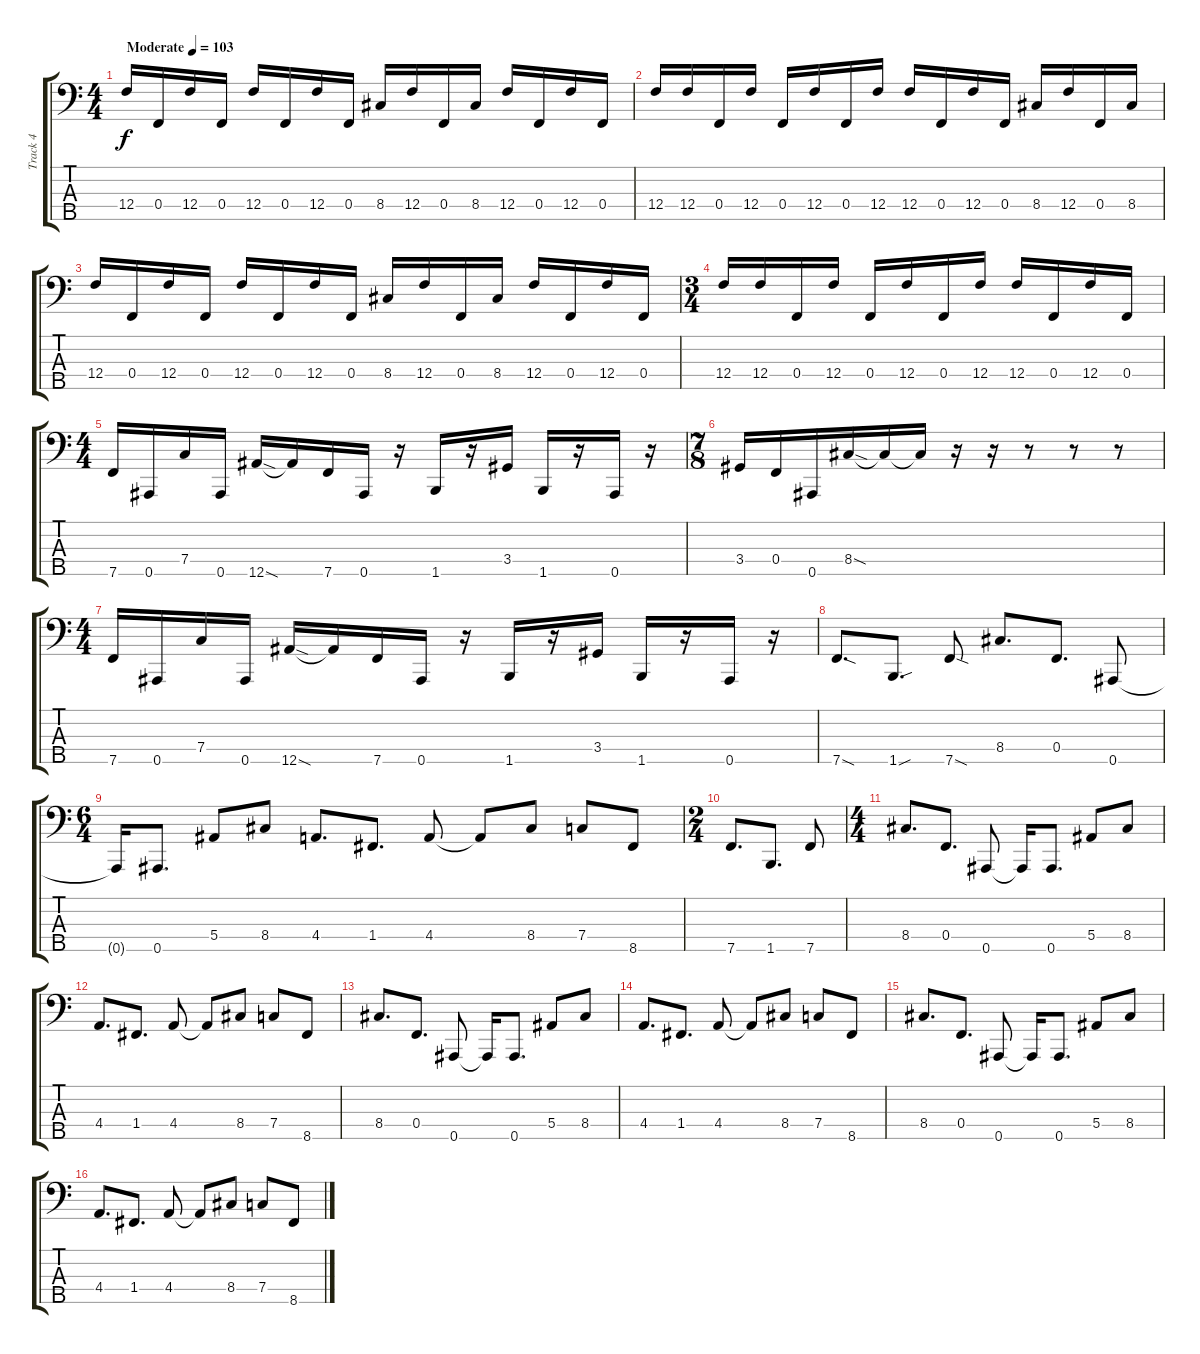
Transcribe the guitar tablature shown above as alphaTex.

\track ("Track 4" "Track 4") {instrument electricbassfinger}
\staff {score tabs}
\tuning (Ab2 Eb2 Bb1 F1 Bb0) {hide}
\ts (4 4)
\tempo (103 "Moderate")
\clef f4
\ks c
12.4.16{dy f instrument electricbassfinger} 0.4.16 12.4.16 0.4.16 12.4.16 0.4.16 12.4.16 0.4.16 8.4.16 12.4.16 0.4.16 8.4.16 12.4.16 0.4.16 12.4.16 0.4.16 |
12.4.16 12.4.16 0.4.16 12.4.16 0.4.16 12.4.16 0.4.16 12.4.16 12.4.16 0.4.16 12.4.16 0.4.16 8.4.16 12.4.16 0.4.16 8.4.16 |
12.4.16 0.4.16 12.4.16 0.4.16 12.4.16 0.4.16 12.4.16 0.4.16 8.4.16 12.4.16 0.4.16 8.4.16 12.4.16 0.4.16 12.4.16 0.4.16 |
\ts (3 4)
12.4.16 12.4.16 0.4.16 12.4.16 0.4.16 12.4.16 0.4.16 12.4.16 12.4.16 0.4.16 12.4.16 0.4.16 |
\ts (4 4)
7.5.16 0.5.16 7.4.16 0.5.16 12.5{sod}.16 12.5{t}.16 7.5.16 0.5.16 r.16 1.5.16 r.16 3.4.16 1.5.16 r.16 0.5.16 r.16 |
\ts (7 8)
3.4.16 0.4.16 0.5.16 8.4{sod}.16 8.4{t}.16 8.4{t}.16 r.16 r.16 r.8 r.8 r.8 |
\ts (4 4)
7.5.16 0.5.16 7.4.16 0.5.16 12.5{sod}.16 12.5{t}.16 7.5.16 0.5.16 r.16 1.5.16 r.16 3.4.16 1.5.16 r.16 0.5.16 r.16 |
7.5{sod}.8{d} 1.5{sou}.8{d} 7.5{sod}.8 8.4.8{d} 0.4.8{d} 0.5.8 |
\ts (6 4)
0.5{t}.16 0.5.8{d} 5.4.8 8.4.8 4.4.8{d} 1.4.8{d} 4.4.8 4.4{t}.8 8.4.8 7.4.8 8.5.8 |
\ts (2 4)
7.5.8{d} 1.5.8{d} 7.5.8 |
\ts (4 4)
8.4.8{d} 0.4.8{d} 0.5.8 0.5{t}.16 0.5.8{d} 5.4.8 8.4.8 |
4.4.8{d} 1.4.8{d} 4.4.8 4.4{t}.8 8.4.8 7.4.8 8.5.8 |
8.4.8{d} 0.4.8{d} 0.5.8 0.5{t}.16 0.5.8{d} 5.4.8 8.4.8 |
4.4.8{d} 1.4.8{d} 4.4.8 4.4{t}.8 8.4.8 7.4.8 8.5.8 |
8.4.8{d} 0.4.8{d} 0.5.8 0.5{t}.16 0.5.8{d} 5.4.8 8.4.8 |
4.4.8{d} 1.4.8{d} 4.4.8 4.4{t}.8 8.4.8 7.4.8 8.5.8
